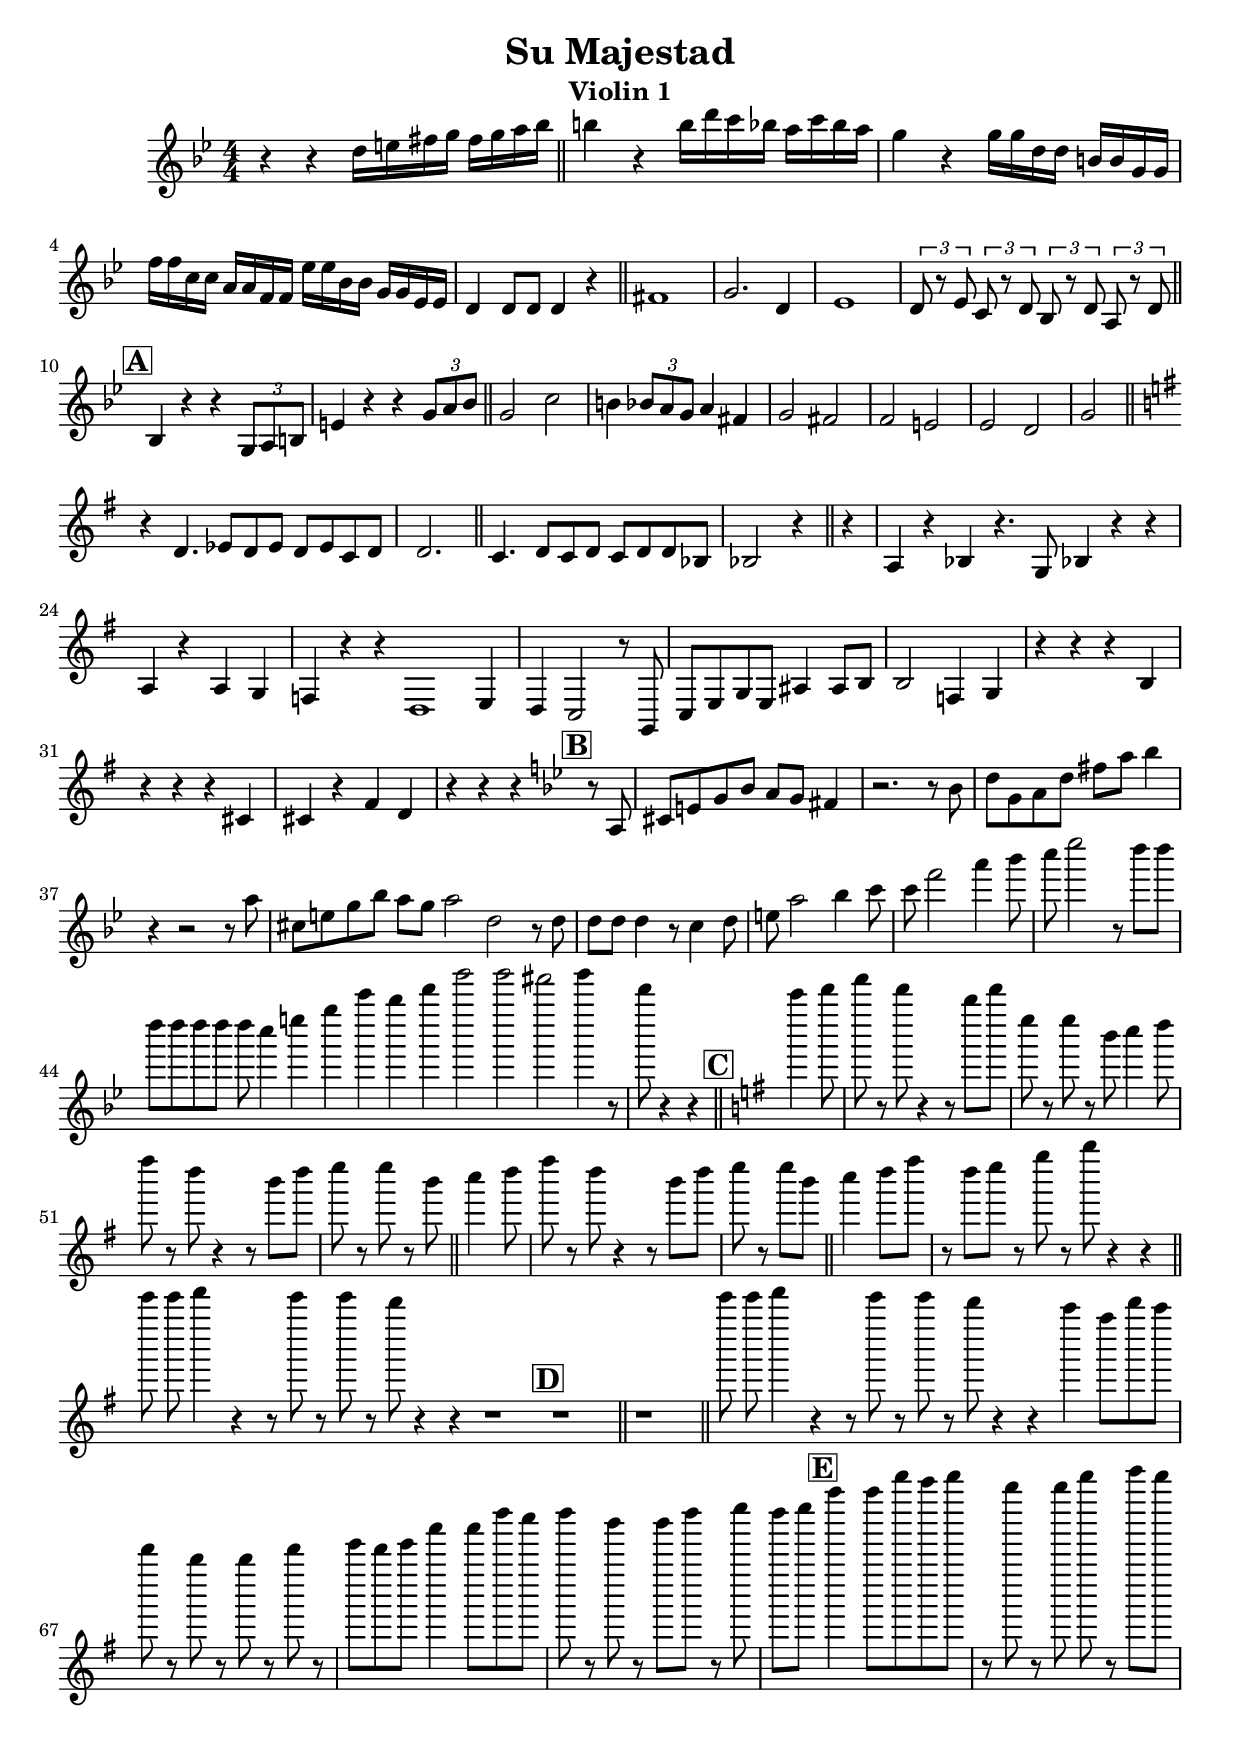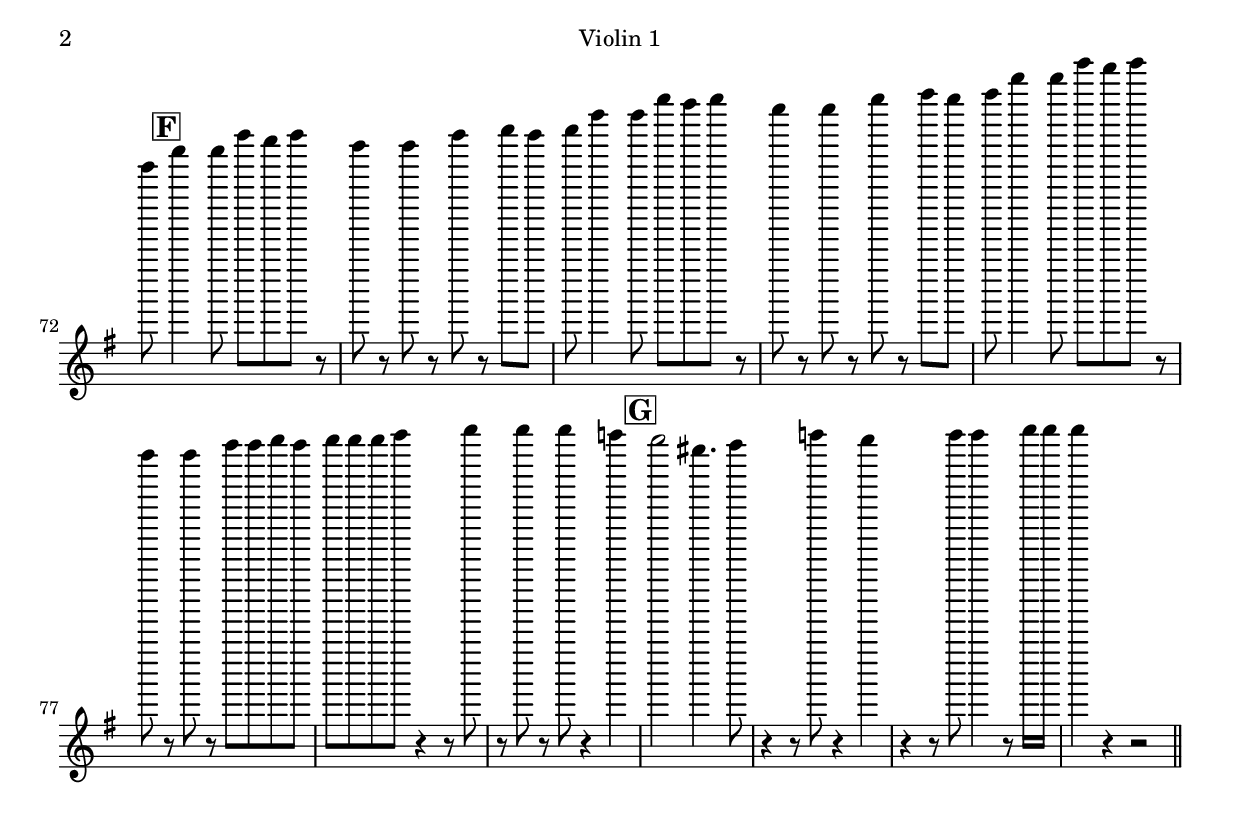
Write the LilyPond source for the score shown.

\version "2.18.0"

\header {
  title = "Su Majestad"
  instrument = "Violin 1"
}

% \transpose c' d'    % leave this out until teh end so that it is easier to check the notes
    \relative c''{
    \key bes \major
    \numericTimeSignature
    \time 4/4
    \compressFullBarRests
    \set Score.markFormatter = #format-mark-box-alphabet
    
    r4 r4 d16 e16 fis16 g16 fis16 g16 a16 bes16 \bar "||"
    b4 r4 b16 d16 c16 bes16 a16 c16 bes16 a16 
    g4 r4 g16 g16 d16 d16 b16 b16 g16 g16
    
    \barNumberCheck #4
    f'16 f16 c16 c16 a16 a16 f16 f16 ees'16 ees16 bes16 bes16 g16 g16 ees16 ees16
    d4 d8 d8 d4 r4 \bar "||"

    % paseo
    fis1
    g2. d4
    ees1

    \barNumberCheck #9
    \times 2/3 {d8 r8 ees8} \times 2/3 {c8 r8 d8} \times 2/3 {bes8 r8 d8} \times 2/3 {a8 r8 d8}
    \bar "||" \mark \default % A

    bes4 r4 r4 \times 2/3 {g8 a8 b8}
    e4 r4 r4 \times 2/3 {g8 a8 bes8} \bar "||"

    % danzon 2-3
    g2 c2
    b4 \times 2/3 {bes8 a8 g8} a4 fis4
    g2 fis2
    f2 e2
    ees2 d2
    g2 \bar "||" % missing two beats?

    % change key
    \key g \major
    r4 d4. ees8 d8 ees8 d8 ees8 % missing a leading beat?
    c8 d8 d2. \bar "||"

    \barNumberCheck #20
    c4. d8 c8 d8 c8 d8 
    d8 bes8 bes2 r4 \bar "||"

    r4 a4 r4 bes4
    r4. g8 bes4 r4
    r4 a4 r4 a4
    g4 f4 r4 r4

    \barNumberCheck #26
    d1
    e4 d4 c2
    r8 g8 c8 e8 g8 e8 ais4
    ais8 b8 b2 f4
    g4 r4 r4 r4 
    b4 r4 r4 r4 

    \barNumberCheck #32
    cis4 cis4 r4 fis4
    d4 r4 r4 r4 

    \mark \default % B
    \key bes \major
    r8 a8 cis8 e8 g8 bes8 a8 g8
    fis4 r2.
    r8 bes8 d8 g,8 a8 d8 fis8 a8

    \barNumberCheck #37
    bes4 r4 r2
    r8 a8 cis,8 e8 g8 bes8 a8 g8
    a2 d,2
    r8 d8 d8 d8 d4 r8
    c4 d8 e8 a2

    % page 2
    \barNumberCheck #42
    bes4 c8 c8 f2
    a4 bes8 c8 ees2
    r8 d8 d8 d8 d8 d8 d8 d8
    c4 e4 g4 c4
    bes4 d4 g2
    g2 fis2
    g4 r8 d8 r4 r4

    \bar "||" \mark \default % C
    \key g \major
    % repeat starts
    c4 d8 fis8 r8 d8 r4
    r8 b8 d8 e,8 r8 e8 r8 b8 % why does the e have a circle over it?
    % end repeat

    % flute llamada
    c4 d8 fis8 r8 d8 r4
    r8 b8 d8 e8 r8 e8 r8 b8 \bar "||"
    c4 d8 fis8 r8 d8 r4
    r8 b8 d8 e8 r8 e8 b8 \bar "||"
    c4 d8 fis8 r8 d8 e8
    r8 g8 r8 b8 r4 r4 \bar "||"

    \barNumberCheck #57
    e8 e8 fis4 r4 r8 e8
    r8 e8 r8 d8 r4 r4

    % repeat start
    r1*2
    % repeat end

    \mark \default % D
    r1*2 \bar "||" 
    r1*2 \bar "||"
    e8 e8 fis4 r4 r8 e8
    r8 e8 r8 d8 r4 r4

    % repeat start coro (3X)
    c4 a8 d8 c8 d8 r8 b8
    r8 b8 r8 d8 r8 e8 d8 e8
    a4 a8 d8 c8 d8 r8 b8

    \barNumberCheck 70
    r8 b8 d8 r8 e8 d8 e8 % end repeat

    \mark \default % E
    % start repeat
    % flute solo (open)

    a4 a8 d8 c8 d8 r8 b8
    r8 b8 d8 r8 e8 d e8
    % repeat ends

    \mark \default % F
    a4 a8 d8 c8 d8 r8 b8

    \barNumberCheck 74
    r8 b8 r8 d8 r8 e8 d8 e8
    a4 a8 d8 c8 d8 r8 b8 
    r8 b8 r8 d8 r8 e8 d8 e8
    a4 a8 d8 c8 d8 r8 b8
    r8 b8 r8 d8 d8 e8 d8 e8

    \barNumberCheck 79
    e8 e8 fis8 r4 r8 g8
    r8 g8 r8 g8 r4 f4

    \mark \default % G
    % danzon coda
    e2 cis4. d8
    r4 r8 f8 r4 e4
    r4 r8 fis8 fis4 r8 g16 g16
    g4 r4 r2 \bar "||"



  }



























